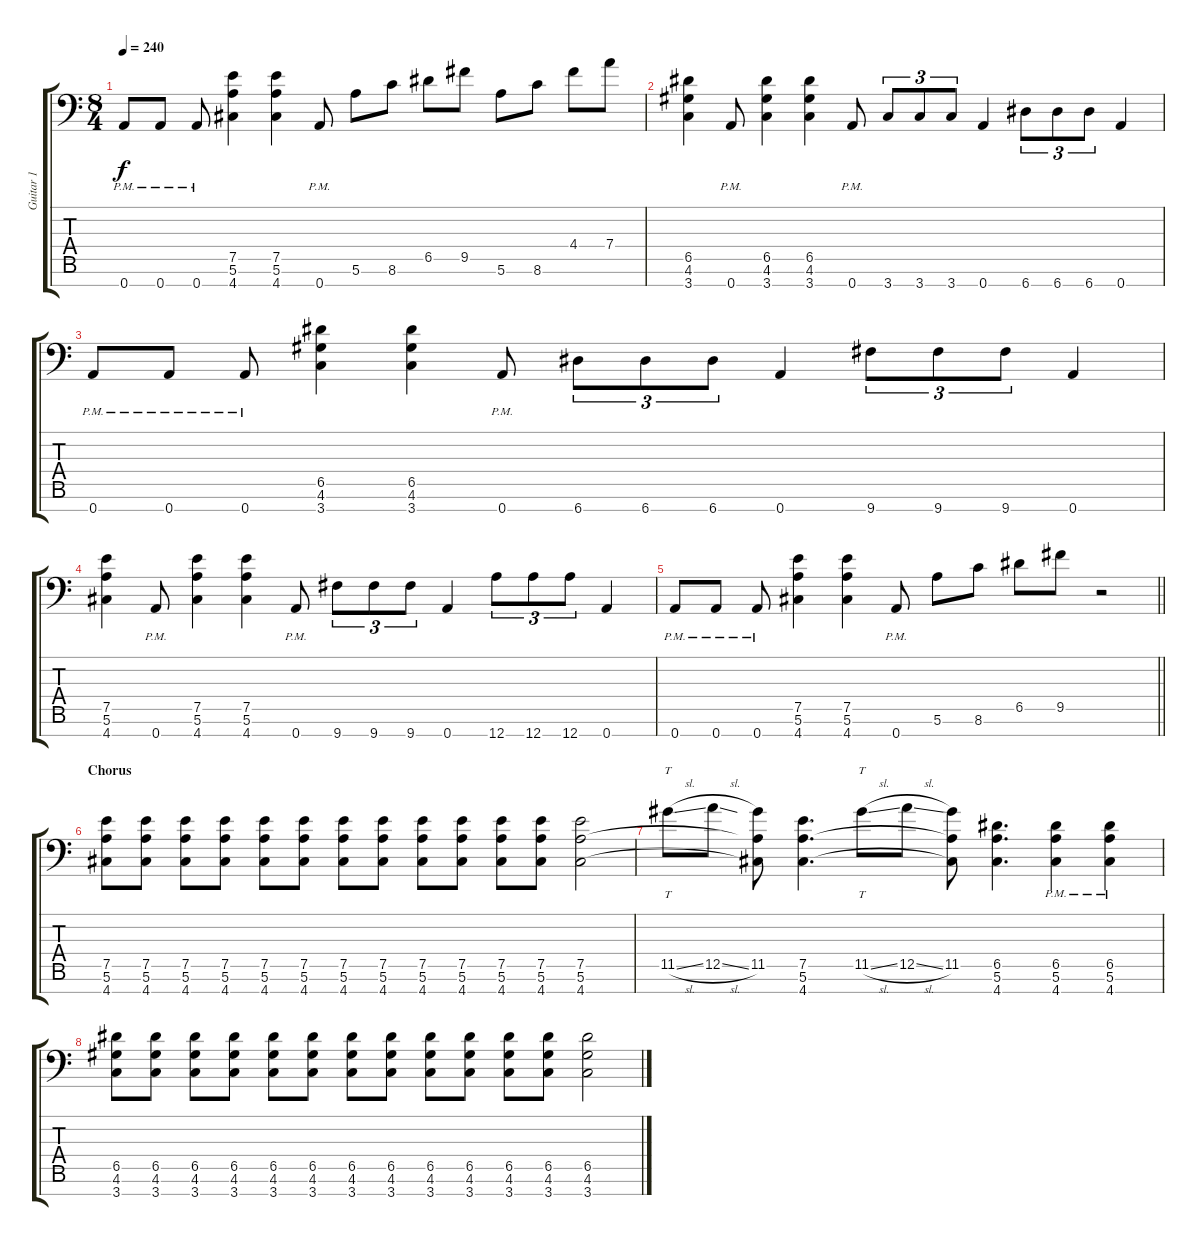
\track ("Guitar 1" "Guitar 1") {instrument overdrivenguitar}
\staff {score tabs}
\tuning (E4 B3 G3 D3 A2 E2 A1) {hide}
\ts (8 4)
\tempo 240
\clef f4
\ks c
0.7{pm}.8{dy f} 0.7{pm}.8 0.7{pm}.8 (7.5 5.6 4.7).4 (7.5 5.6 4.7).4 0.7{pm}.8 5.6.8 8.6.8 6.5.8 9.5.8 5.6.8 8.6.8 4.4.8 7.4.8 |
(6.5 4.6 3.7).4 0.7{pm}.8 (6.5 4.6 3.7).4 (6.5 4.6 3.7).4 0.7{pm}.8 3.7.8{tu (3 2)} 3.7.8{tu (3 2)} 3.7.8{tu (3 2)} 0.7.4 6.7.8{tu (3 2)} 6.7.8{tu (3 2)} 6.7.8{tu (3 2)} 0.7.4 |
0.7{pm}.8 0.7{pm}.8 0.7{pm}.8 (6.5 4.6 3.7).4 (6.5 4.6 3.7).4 0.7{pm}.8 6.7.8{tu (3 2)} 6.7.8{tu (3 2)} 6.7.8{tu (3 2)} 0.7.4 9.7.8{tu (3 2)} 9.7.8{tu (3 2)} 9.7.8{tu (3 2)} 0.7.4 |
(7.5 5.6 4.7).4 0.7{pm}.8 (7.5 5.6 4.7).4 (7.5 5.6 4.7).4 0.7{pm}.8 9.7.8{tu (3 2)} 9.7.8{tu (3 2)} 9.7.8{tu (3 2)} 0.7.4 12.7.8{tu (3 2)} 12.7.8{tu (3 2)} 12.7.8{tu (3 2)} 0.7.4 |
\barLineRight lightlight
0.7{pm}.8 0.7{pm}.8 0.7{pm}.8 (7.5 5.6 4.7).4 (7.5 5.6 4.7).4 0.7{pm}.8 5.6.8 8.6.8 6.5.8 9.5.8 r.2 |
\section ("" "Chorus")
(7.5 5.6 4.7).8 (7.5 5.6 4.7).8 (7.5 5.6 4.7).8 (7.5 5.6 4.7).8 (7.5 5.6 4.7).8 (7.5 5.6 4.7).8 (7.5 5.6 4.7).8 (7.5 5.6 4.7).8 (7.5 5.6 4.7).8 (7.5 5.6 4.7).8 (7.5 5.6 4.7).8 (7.5 5.6 4.7).8 (7.5 5.6 4.7).2 |
11.5{sl}.8{tt} 12.5{sl}.8 (11.5 5.6{t} 4.7{t}).8 (7.5 5.6 4.7).4{d} 11.5{sl}.8{tt} 12.5{sl}.8 (11.5 5.6{t} 4.7{t}).8 (6.5 5.6 4.7).4{d} (6.5{pm} 5.6{pm} 4.7{pm}).4 (6.5{pm} 5.6{pm} 4.7{pm}).4 |
(6.5 4.6 3.7).8 (6.5 4.6 3.7).8 (6.5 4.6 3.7).8 (6.5 4.6 3.7).8 (6.5 4.6 3.7).8 (6.5 4.6 3.7).8 (6.5 4.6 3.7).8 (6.5 4.6 3.7).8 (6.5 4.6 3.7).8 (6.5 4.6 3.7).8 (6.5 4.6 3.7).8 (6.5 4.6 3.7).8 (6.5 4.6 3.7).2
